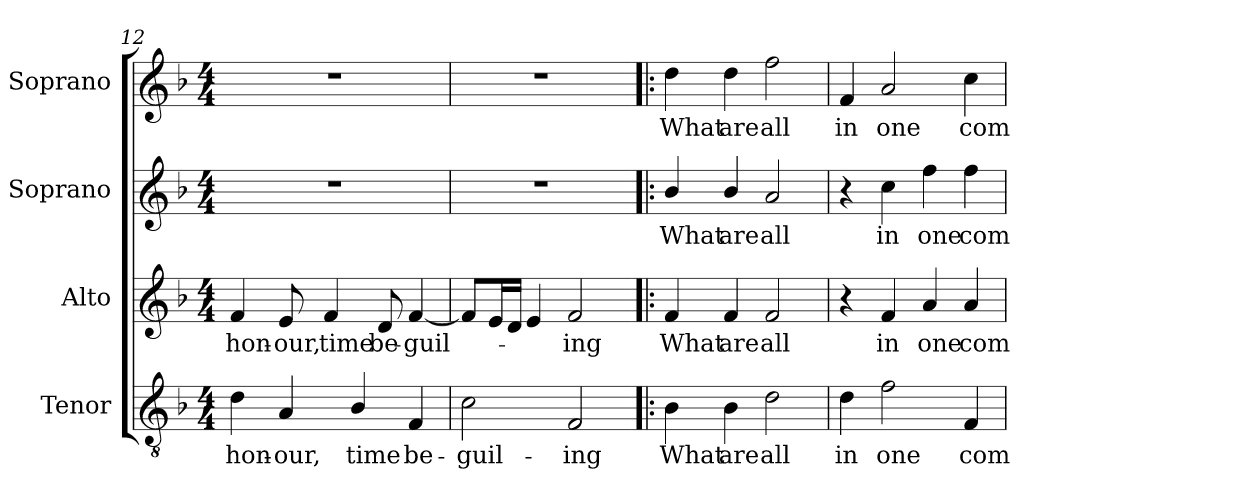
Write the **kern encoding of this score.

**kern	**text	**kern	**text	**kern	**text	**kern	**text
*part4	*part4	*part3	*part3	*part2	*part2	*part1	*part1
*staff4	*staff4	*staff3	*staff3	*staff2	*staff2	*staff1	*staff1
*I"Tenor	*	*I"Alto	*	*I"Soprano	*	*I"Soprano	*
*I'T.	*	*I'A.	*	*I'S.	*	*I'S.	*
*clefGv2	*	*clefG2	*	*clefG2	*	*clefG2	*
*ITrd7c12	*	*	*	*	*	*	*
*k[b-]	*	*k[b-]	*	*k[b-]	*	*k[b-]	*
*F:	*	*F:	*	*F:	*	*F:	*
*M4/4	*	*M4/4	*	*M4/4	*	*M4/4	*
=12	=12	=12	=12	=12	=12	=12	=12
!	!LO:LY:b:color=#000000	!	!	!	!	!	!
!	!	!	!LO:LY:b:color=#000000	!	!	!	!
4Di\	hon-	4fi/	hon-	1r	.	1r	.
!	!LO:LY:b:color=#000000	!	!	!	!	!	!
!	!	!	!LO:LY:b:color=#000000	!	!	!	!
4AAi/	-our,	8ei/	-our,	.	.	.	.
!	!	!	!LO:LY:b:color=#000000	!	!	!	!
.	.	4fi/	time	.	.	.	.
!	!LO:LY:b:color=#000000	!	!	!	!	!	!
4BB-i/	time	.	.	.	.	.	.
!	!	!	!LO:LY:b:color=#000000	!	!	!	!
.	.	8di/	be-	.	.	.	.
!	!LO:LY:b:color=#000000	!	!	!	!	!	!
!	!	!	!LO:LY:b:color=#000000	!	!	!	!
4FFi/	be-	[4fi/	-guil-	.	.	.	.
=13	=13	=13	=13	=13	=13	=13	=13
!	!LO:LY:b:color=#000000	!	!	!	!	!	!
2Ci\	-guil-	8fi/L]	.	1r	.	1r	.
.	.	16ei/L	.	.	.	.	.
.	.	16di/JJ	.	.	.	.	.
.	.	4ei/	.	.	.	.	.
!	!LO:LY:b:color=#000000	!	!	!	!	!	!
!	!	!	!LO:LY:b:color=#000000	!	!	!	!
2FFi/	-ing	2fi/	-ing	.	.	.	.
!!LO:LB:g=z
=14!|:	=14!|:	=14!|:	=14!|:	=14!|:	=14!|:	=14!|:	=14!|:
!	!LO:LY:b:color=#000000	!	!	!	!	!	!
!	!	!	!LO:LY:b:color=#000000	!	!	!	!
!	!	!	!	!	!LO:LY:b:color=#000000	!	!
!	!	!	!	!	!	!	!LO:LY:b:color=#000000
4BB-i\	What	4fi/	What	4b-i/	What	4ddi\	What
!	!LO:LY:b:color=#000000	!	!	!	!	!	!
!	!	!	!LO:LY:b:color=#000000	!	!	!	!
!	!	!	!	!	!LO:LY:b:color=#000000	!	!
!	!	!	!	!	!	!	!LO:LY:b:color=#000000
4BB-i\	are	4fi/	are	4b-i/	are	4ddi\	are
!	!LO:LY:b:color=#000000	!	!	!	!	!	!
!	!	!	!LO:LY:b:color=#000000	!	!	!	!
!	!	!	!	!	!LO:LY:b:color=#000000	!	!
!	!	!	!	!	!	!	!LO:LY:b:color=#000000
2Di\	all	2fi/	all	2ai/	all	2ffi\	all
=15	=15	=15	=15	=15	=15	=15	=15
!	!LO:LY:b:color=#000000	!	!	!	!	!	!
!	!	!	!	!	!	!	!LO:LY:b:color=#000000
4Di\	in	4r	.	4r	.	4fi/	in
!	!LO:LY:b:color=#000000	!	!	!	!	!	!
!	!	!	!LO:LY:b:color=#000000	!	!	!	!
!	!	!	!	!	!LO:LY:b:color=#000000	!	!
!	!	!	!	!	!	!	!LO:LY:b:color=#000000
2Fi\	one	4fi/	in	4cci\	in	2ai/	one
!	!	!	!LO:LY:b:color=#000000	!	!	!	!
!	!	!	!	!	!LO:LY:b:color=#000000	!	!
.	.	4ai/	one	4ffi\	one	.	.
!	!LO:LY:b:color=#000000	!	!	!	!	!	!
!	!	!	!LO:LY:b:color=#000000	!	!	!	!
!	!	!	!	!	!LO:LY:b:color=#000000	!	!
!	!	!	!	!	!	!	!LO:LY:b:color=#000000
4FFi/	com-	4ai/	com-	4ffi\	com-	4cci\	com-
=	=	=	=	=	=	=	=
*-	*-	*-	*-	*-	*-	*-	*-
